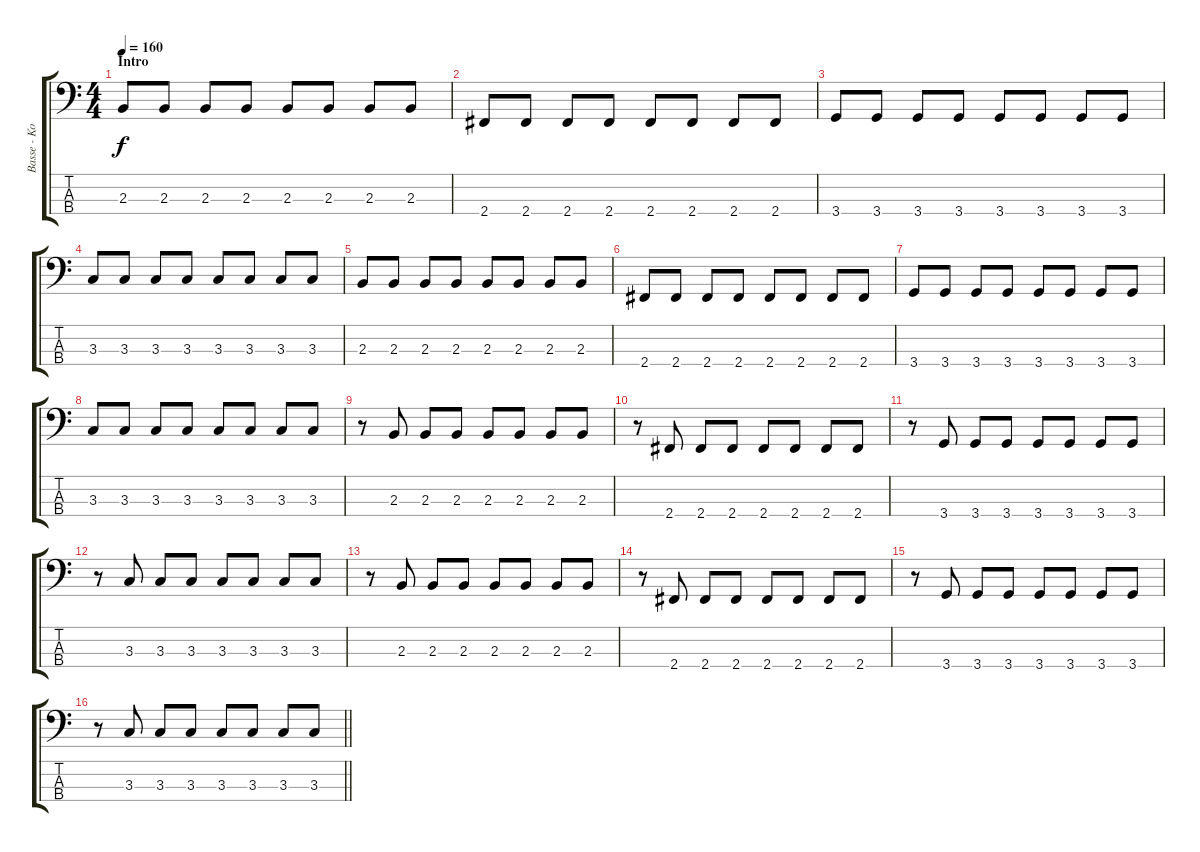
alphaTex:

\track ("Basse - Kojak" "Basse - Ko") {instrument electricbassfinger}
\staff {score tabs}
\tuning (G2 D2 A1 E1) {hide}
\ts (4 4)
\section ("" "Intro")
\tempo 160
\clef f4
\ks c
2.3.8{dy f instrument electricbassfinger} 2.3.8 2.3.8 2.3.8 2.3.8 2.3.8 2.3.8 2.3.8 |
2.4.8 2.4.8 2.4.8 2.4.8 2.4.8 2.4.8 2.4.8 2.4.8 |
3.4.8 3.4.8 3.4.8 3.4.8 3.4.8 3.4.8 3.4.8 3.4.8 |
3.3.8 3.3.8 3.3.8 3.3.8 3.3.8 3.3.8 3.3.8 3.3.8 |
2.3.8 2.3.8 2.3.8 2.3.8 2.3.8 2.3.8 2.3.8 2.3.8 |
2.4.8 2.4.8 2.4.8 2.4.8 2.4.8 2.4.8 2.4.8 2.4.8 |
3.4.8 3.4.8 3.4.8 3.4.8 3.4.8 3.4.8 3.4.8 3.4.8 |
3.3.8 3.3.8 3.3.8 3.3.8 3.3.8 3.3.8 3.3.8 3.3.8 |
r.8 2.3.8 2.3.8 2.3.8 2.3.8 2.3.8 2.3.8 2.3.8 |
r.8 2.4.8 2.4.8 2.4.8 2.4.8 2.4.8 2.4.8 2.4.8 |
r.8 3.4.8 3.4.8 3.4.8 3.4.8 3.4.8 3.4.8 3.4.8 |
r.8 3.3.8 3.3.8 3.3.8 3.3.8 3.3.8 3.3.8 3.3.8 |
r.8 2.3.8 2.3.8 2.3.8 2.3.8 2.3.8 2.3.8 2.3.8 |
r.8 2.4.8 2.4.8 2.4.8 2.4.8 2.4.8 2.4.8 2.4.8 |
r.8 3.4.8 3.4.8 3.4.8 3.4.8 3.4.8 3.4.8 3.4.8 |
\barLineRight lightlight
r.8 3.3.8 3.3.8 3.3.8 3.3.8 3.3.8 3.3.8 3.3.8
